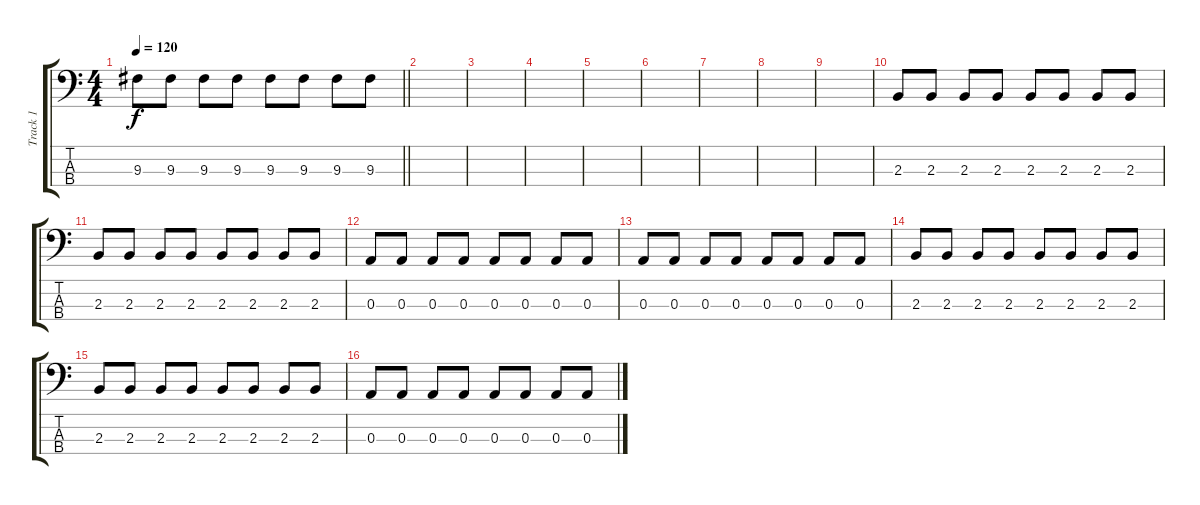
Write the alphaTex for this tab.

\track ("Track 1" "Track 1") {instrument electricbassfinger}
\staff {score tabs}
\tuning (G2 D2 A1 E1) {hide}
\ts (4 4)
\tempo 120
\clef f4
\barLineRight lightlight
\ks c
9.3.8{dy f} 9.3.8 9.3.8 9.3.8 9.3.8 9.3.8 9.3.8 9.3.8 |
|
|
|
|
|
|
|
|
2.3.8 2.3.8 2.3.8 2.3.8 2.3.8 2.3.8 2.3.8 2.3.8 |
2.3.8 2.3.8 2.3.8 2.3.8 2.3.8 2.3.8 2.3.8 2.3.8 |
0.3.8 0.3.8 0.3.8 0.3.8 0.3.8 0.3.8 0.3.8 0.3.8 |
0.3.8 0.3.8 0.3.8 0.3.8 0.3.8 0.3.8 0.3.8 0.3.8 |
2.3.8 2.3.8 2.3.8 2.3.8 2.3.8 2.3.8 2.3.8 2.3.8 |
2.3.8 2.3.8 2.3.8 2.3.8 2.3.8 2.3.8 2.3.8 2.3.8 |
0.3.8 0.3.8 0.3.8 0.3.8 0.3.8 0.3.8 0.3.8 0.3.8
